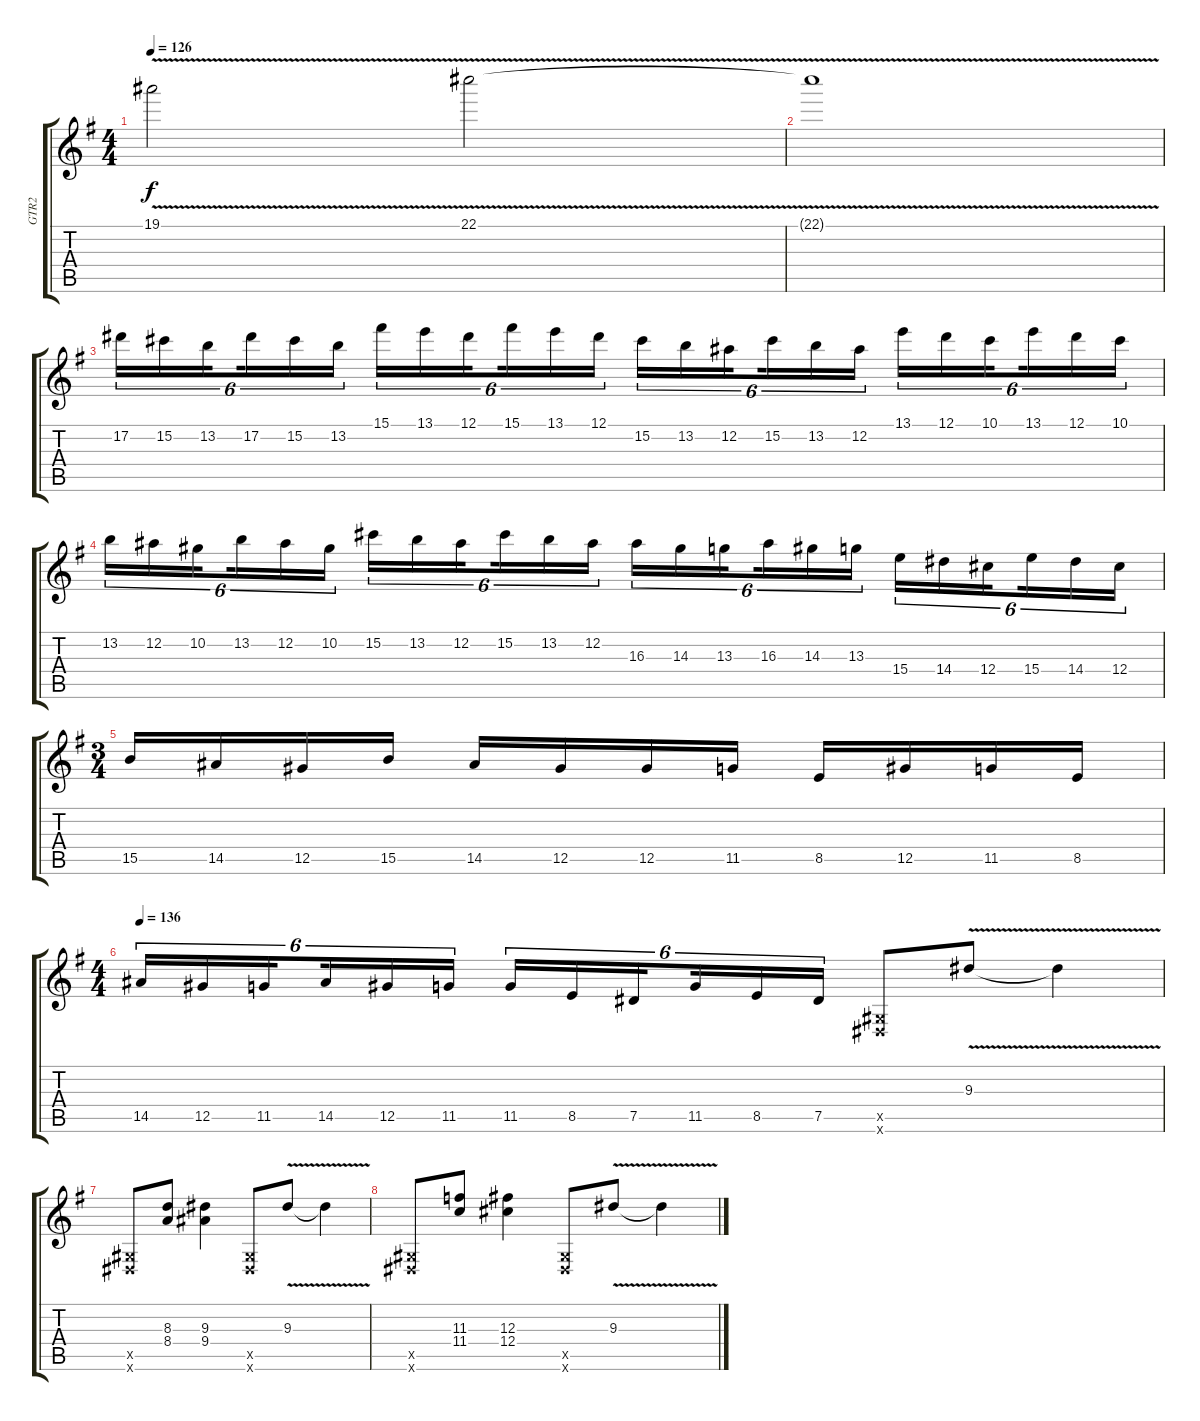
\track ("GTR2" "GTR2") {instrument distortionguitar}
\staff {score tabs}
\tuning (Eb4 Bb3 Gb3 Db3 Ab2 Eb2) {hide}
\ts (4 4)
\tempo 126
\clef g2
\ks g
19.1{v}.2{dy f} 22.1{v}.2 |
22.1{v t}.1 |
17.2.16{tu (6 4)} 15.2.16{tu (6 4)} 13.2.16{tu (6 4) beam splitsecondary} 17.2.16{tu (6 4)} 15.2.16{tu (6 4)} 13.2.16{tu (6 4)} 15.1.16{tu (6 4)} 13.1.16{tu (6 4)} 12.1.16{tu (6 4) beam splitsecondary} 15.1.16{tu (6 4)} 13.1.16{tu (6 4)} 12.1.16{tu (6 4)} 15.2.16{tu (6 4)} 13.2.16{tu (6 4)} 12.2.16{tu (6 4) beam splitsecondary} 15.2.16{tu (6 4)} 13.2.16{tu (6 4)} 12.2.16{tu (6 4)} 13.1.16{tu (6 4)} 12.1.16{tu (6 4)} 10.1.16{tu (6 4) beam splitsecondary} 13.1.16{tu (6 4)} 12.1.16{tu (6 4)} 10.1.16{tu (6 4)} |
13.2.16{tu (6 4)} 12.2.16{tu (6 4)} 10.2.16{tu (6 4) beam splitsecondary} 13.2.16{tu (6 4)} 12.2.16{tu (6 4)} 10.2.16{tu (6 4)} 15.2.16{tu (6 4)} 13.2.16{tu (6 4)} 12.2.16{tu (6 4) beam splitsecondary} 15.2.16{tu (6 4)} 13.2.16{tu (6 4)} 12.2.16{tu (6 4)} 16.3.16{tu (6 4)} 14.3.16{tu (6 4)} 13.3.16{tu (6 4) beam splitsecondary} 16.3.16{tu (6 4)} 14.3.16{tu (6 4)} 13.3.16{tu (6 4)} 15.4.16{tu (6 4)} 14.4.16{tu (6 4)} 12.4.16{tu (6 4) beam splitsecondary} 15.4.16{tu (6 4)} 14.4.16{tu (6 4)} 12.4.16{tu (6 4)} |
\ts (3 4)
15.5.16 14.5.16 12.5.16 15.5.16 14.5.16 12.5.16 12.5.16 11.5.16 8.5.16 12.5.16 11.5.16 8.5.16 |
\ts (4 4)
\tempo 136
\ks eminor
14.5.16{tu (6 4)} 12.5.16{tu (6 4)} 11.5.16{tu (6 4) beam splitsecondary} 14.5.16{tu (6 4)} 12.5.16{tu (6 4)} 11.5.16{tu (6 4)} 11.5.16{tu (6 4)} 8.5.16{tu (6 4)} 7.5.16{tu (6 4) beam splitsecondary} 11.5.16{tu (6 4)} 8.5.16{tu (6 4)} 7.5.16{tu (6 4)} (0.5{x} 0.6{x}).8 9.3{v}.8 9.3{v t}.4 |
(0.5{x} 0.6{x}).8 (8.3 8.4).8 (9.3 9.4).4 (0.5{x} 0.6{x}).8 9.3{v}.8 9.3{v t}.4 |
\ks g
(0.5{x} 0.6{x}).8 (11.3 11.4).8 (12.3 12.4).4 (0.5{x} 0.6{x}).8 9.3{v}.8 9.3{v t}.4
